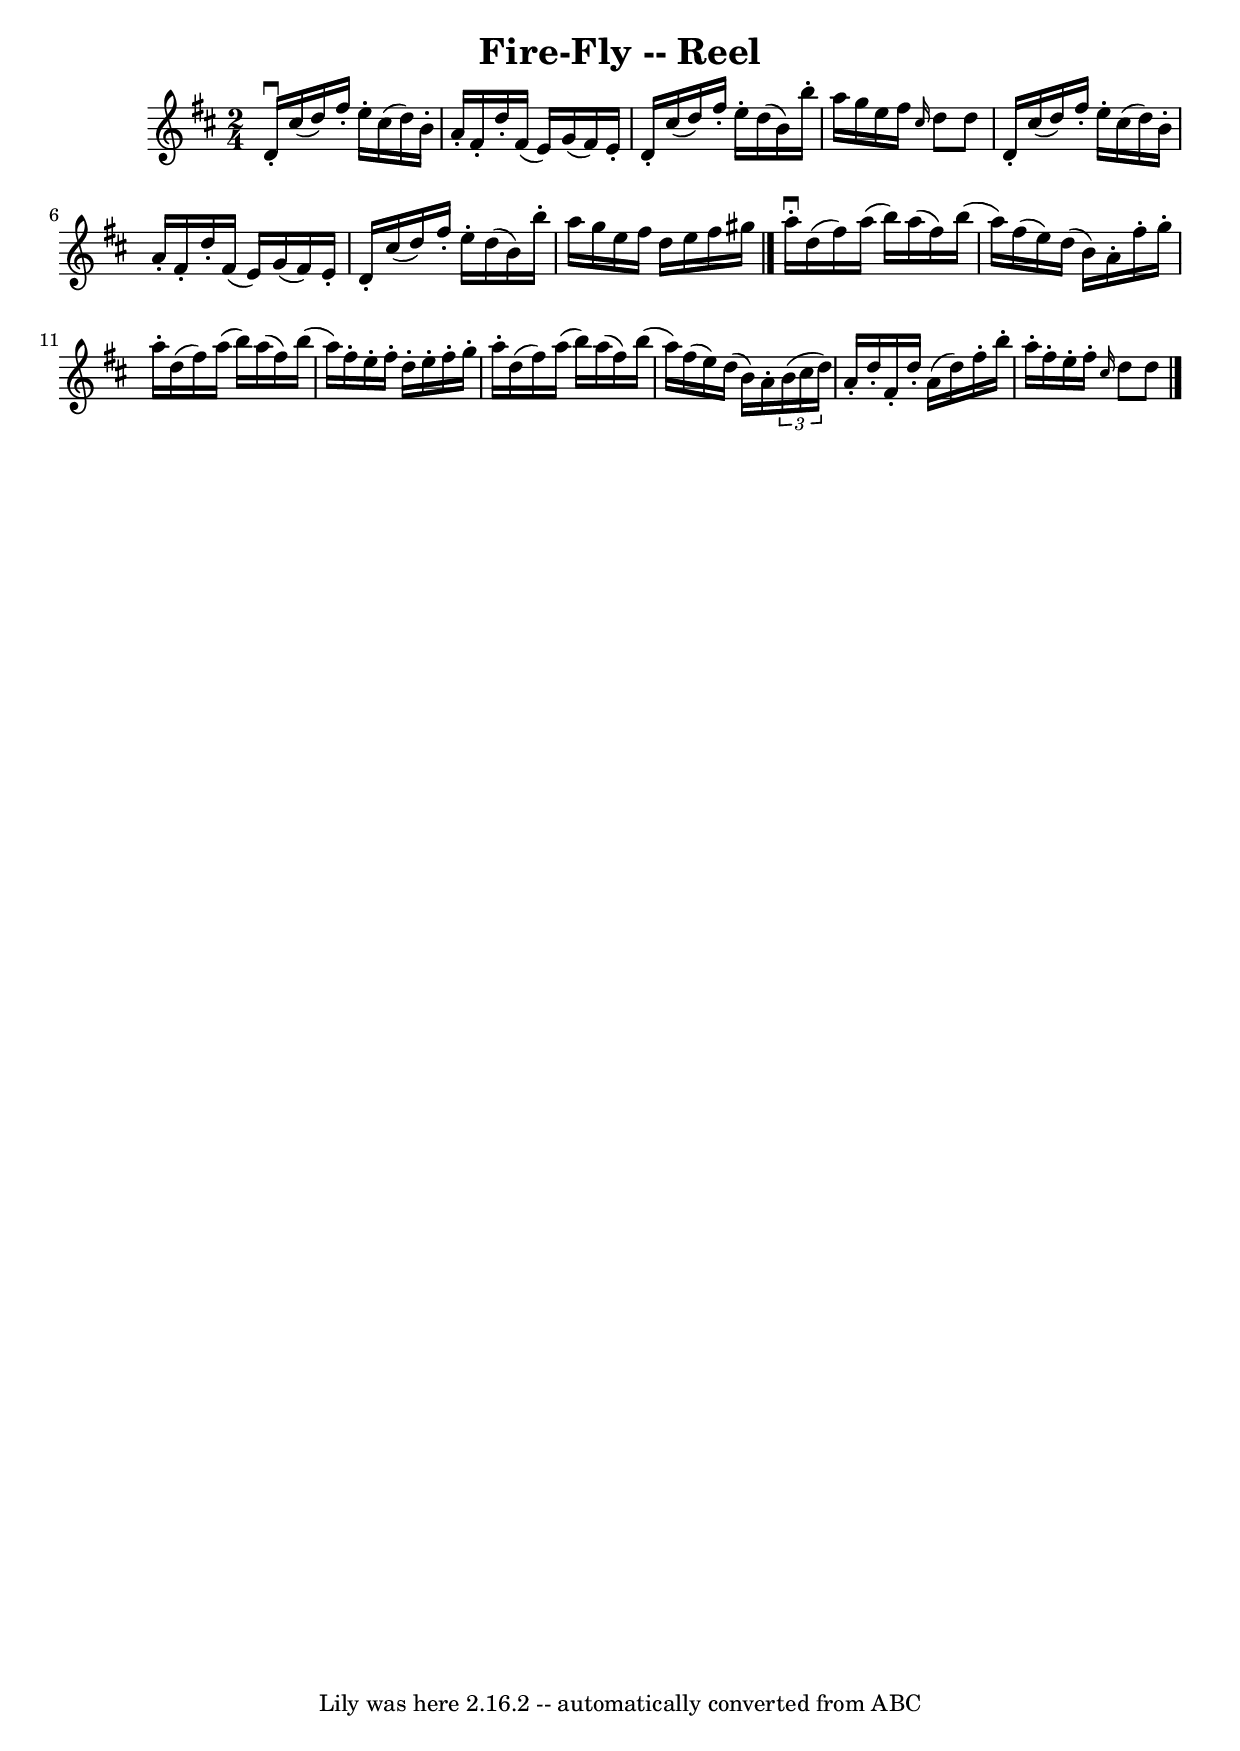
\version "2.16.2"
\include "Mammoth.ily"
\header {
  %% book = "Ryan's Mammoth Collection"
  crossRefNumber = "1"
  footnotes = ""
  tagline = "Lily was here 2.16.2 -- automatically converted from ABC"
  title = "Fire-Fly -- Reel"

}
voicedefault =  {


  \time 2/4 
  \key d \major
  d'16^\downbow-. cis''16 (d''16) fis''16-. 
  e''16-. cis''16 (d''16) b'16-.   |
  a'16-. fis'16-.   
  d''16-. fis'16 (e'16) g'16 (fis'16) e'16-.   |
  
  d'16-. cis''16 (d''16) fis''16-. e''16-. d''16 (b'16)   
  b''16-.   |
  a''16 g''16 e''16 fis''16    \grace { cis''16 
					
				      } d''8 d''8    |
  d'16-. cis''16 (d''16) fis''16-.  
  e''16-. cis''16 (d''16) b'16-.   |
  a'16-. fis'16-.   
  d''16-. fis'16 (e'16) g'16 (fis'16) e'16-.   |
  
  d'16-. cis''16 (d''16) fis''16-. e''16-. d''16 (b'16)   
  b''16-.   |
  a''16 g''16 e''16 fis''16 d''16 e''16    
  fis''16 gis''16    \bar "|." a''16^\downbow-. d''16 (fis''16)   
  a''16 (b''16) a''16 (fis''16) b''16 (|
  a''16)   
  fis''16 (e''16) d''16 (b'16) a'16-. fis''16-. g''16-.   
  |
  a''16-. d''16 (fis''16) a''16 (b''16) a''16 (
  fis''16) b''16 (|
  a''16) fis''16-. e''16-. fis''16-. d''16-. e''16-. fis''16-. g''16-.   |
  a''16-.   
  d''16 (fis''16) a''16 (b''16) a''16 (fis''16) b''16 (
  |
  a''16) fis''16 (e''16) d''16 (b'16) a'16-.   
  \times 2/3 { b'16 (cis''16 d''16) 
	     }   |
  a'16-. d''16-. fis'16-. d''16-. a'16 (d''16) fis''16-. b''16-.   
  |
  a''16-. fis''16-. e''16-. fis''16-.   \grace { cis''16  

						   } d''8 d''8    \bar "|."   

}

\score{
  <<

    \context Staff="default"
    {
      \voicedefault 
      
    }

  >>
  \layout {
    
  }
  \midi {
  }

}
